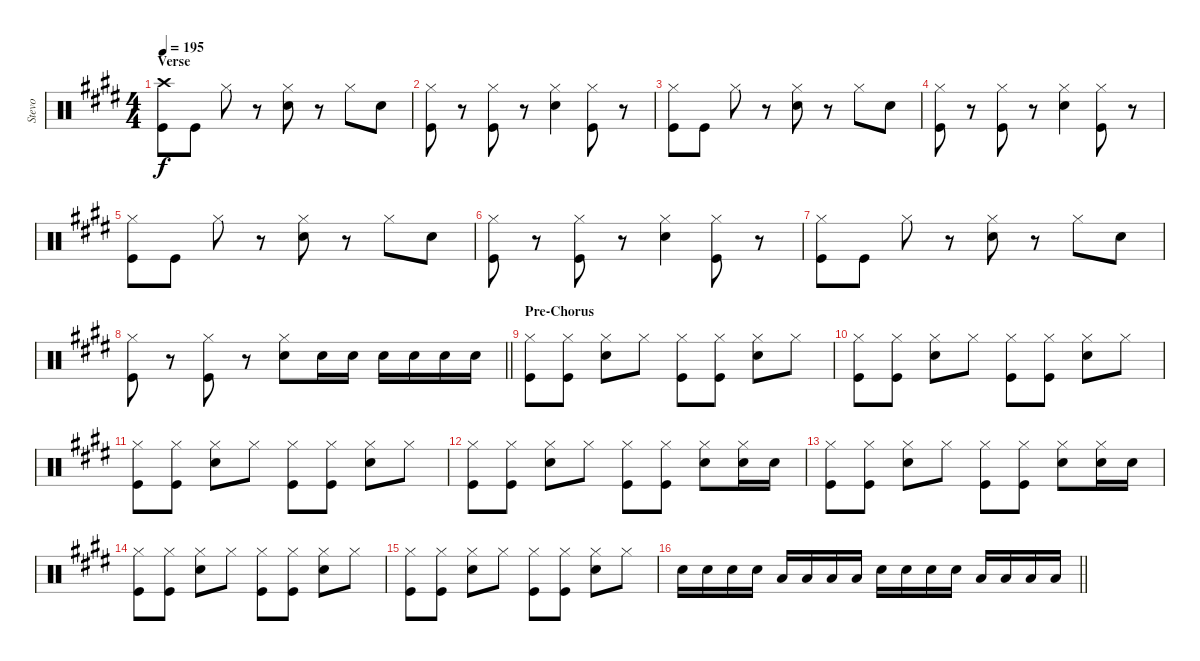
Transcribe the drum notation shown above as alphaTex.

\track ("Stevo" "Stevo") {instrument percussion}
\staff {score}
\articulation defaults
\ts (4 4)
\section ("" "Verse")
\tempo 195
\clef neutral
\ks e
("Kick (hit)" "Crash high (hit)").8{dy f} "Kick (hit)".8 "Hi-Hat (closed)".8 r.8 ("Electric Snare (hit)" "Hi-Hat (closed)").8 r.8 "Hi-Hat (closed)".8 "Electric Snare (hit)".8 |
("Kick (hit)" "Hi-Hat (closed)").8 r.8 ("Kick (hit)" "Hi-Hat (closed)").8 r.8 ("Electric Snare (hit)" "Hi-Hat (closed)").4 ("Kick (hit)" "Hi-Hat (closed)").8 r.8 |
("Kick (hit)" "Hi-Hat (closed)").8 "Kick (hit)".8 "Hi-Hat (closed)".8 r.8 ("Electric Snare (hit)" "Hi-Hat (closed)").8 r.8 "Hi-Hat (closed)".8 "Electric Snare (hit)".8 |
("Kick (hit)" "Hi-Hat (closed)").8 r.8 ("Kick (hit)" "Hi-Hat (closed)").8 r.8 ("Electric Snare (hit)" "Hi-Hat (closed)").4 ("Kick (hit)" "Hi-Hat (closed)").8 r.8 |
("Kick (hit)" "Hi-Hat (closed)").8 "Kick (hit)".8 "Hi-Hat (closed)".8 r.8 ("Electric Snare (hit)" "Hi-Hat (closed)").8 r.8 "Hi-Hat (closed)".8 "Electric Snare (hit)".8 |
("Kick (hit)" "Hi-Hat (closed)").8 r.8 ("Kick (hit)" "Hi-Hat (closed)").8 r.8 ("Electric Snare (hit)" "Hi-Hat (closed)").4 ("Kick (hit)" "Hi-Hat (closed)").8 r.8 |
("Kick (hit)" "Hi-Hat (closed)").8 "Kick (hit)".8 "Hi-Hat (closed)".8 r.8 ("Electric Snare (hit)" "Hi-Hat (closed)").8 r.8 "Hi-Hat (closed)".8 "Electric Snare (hit)".8 |
\barLineRight lightlight
("Kick (hit)" "Hi-Hat (closed)").8 r.8 ("Kick (hit)" "Hi-Hat (closed)").8 r.8 ("Electric Snare (hit)" "Hi-Hat (closed)").8 "Electric Snare (hit)".16 "Electric Snare (hit)".16 "Electric Snare (hit)".16 "Electric Snare (hit)".16 "Electric Snare (hit)".16 "Electric Snare (hit)".16 |
\section ("" "Pre-Chorus")
("Kick (hit)" "Hi-Hat (closed)").8 ("Kick (hit)" "Hi-Hat (closed)").8 ("Electric Snare (hit)" "Hi-Hat (closed)").8 "Hi-Hat (closed)".8 ("Kick (hit)" "Hi-Hat (closed)").8 ("Kick (hit)" "Hi-Hat (closed)").8 ("Electric Snare (hit)" "Hi-Hat (closed)").8 "Hi-Hat (closed)".8 |
("Kick (hit)" "Hi-Hat (closed)").8 ("Kick (hit)" "Hi-Hat (closed)").8 ("Electric Snare (hit)" "Hi-Hat (closed)").8 "Hi-Hat (closed)".8 ("Kick (hit)" "Hi-Hat (closed)").8 ("Kick (hit)" "Hi-Hat (closed)").8 ("Electric Snare (hit)" "Hi-Hat (closed)").8 "Hi-Hat (closed)".8 |
("Kick (hit)" "Hi-Hat (closed)").8 ("Kick (hit)" "Hi-Hat (closed)").8 ("Electric Snare (hit)" "Hi-Hat (closed)").8 "Hi-Hat (closed)".8 ("Kick (hit)" "Hi-Hat (closed)").8 ("Kick (hit)" "Hi-Hat (closed)").8 ("Electric Snare (hit)" "Hi-Hat (closed)").8 "Hi-Hat (closed)".8 |
("Kick (hit)" "Hi-Hat (closed)").8 ("Kick (hit)" "Hi-Hat (closed)").8 ("Electric Snare (hit)" "Hi-Hat (closed)").8 "Hi-Hat (closed)".8 ("Kick (hit)" "Hi-Hat (closed)").8 ("Kick (hit)" "Hi-Hat (closed)").8 ("Electric Snare (hit)" "Hi-Hat (closed)").8 ("Electric Snare (hit)" "Hi-Hat (closed)").16 "Electric Snare (hit)".16 |
("Kick (hit)" "Hi-Hat (closed)").8 ("Kick (hit)" "Hi-Hat (closed)").8 ("Electric Snare (hit)" "Hi-Hat (closed)").8 "Hi-Hat (closed)".8 ("Kick (hit)" "Hi-Hat (closed)").8 ("Kick (hit)" "Hi-Hat (closed)").8 ("Electric Snare (hit)" "Hi-Hat (closed)").8 ("Electric Snare (hit)" "Hi-Hat (closed)").16 "Electric Snare (hit)".16 |
("Kick (hit)" "Hi-Hat (closed)").8 ("Kick (hit)" "Hi-Hat (closed)").8 ("Electric Snare (hit)" "Hi-Hat (closed)").8 "Hi-Hat (closed)".8 ("Kick (hit)" "Hi-Hat (closed)").8 ("Kick (hit)" "Hi-Hat (closed)").8 ("Electric Snare (hit)" "Hi-Hat (closed)").8 "Hi-Hat (closed)".8 |
("Kick (hit)" "Hi-Hat (closed)").8 ("Kick (hit)" "Hi-Hat (closed)").8 ("Electric Snare (hit)" "Hi-Hat (closed)").8 "Hi-Hat (closed)".8 ("Kick (hit)" "Hi-Hat (closed)").8 ("Kick (hit)" "Hi-Hat (closed)").8 ("Electric Snare (hit)" "Hi-Hat (closed)").8 "Hi-Hat (closed)".8 |
\barLineRight lightlight "Electric Snare (hit)".16 "Electric Snare (hit)".16 "Electric Snare (hit)".16 "Electric Snare (hit)".16 "Low Tom (hit)".16 "Low Tom (hit)".16 "Low Tom (hit)".16 "Low Tom (hit)".16 "Electric Snare (hit)".16 "Electric Snare (hit)".16 "Electric Snare (hit)".16 "Electric Snare (hit)".16 "Low Tom (hit)".16 "Low Tom (hit)".16 "Low Tom (hit)".16 "Low Tom (hit)".16
